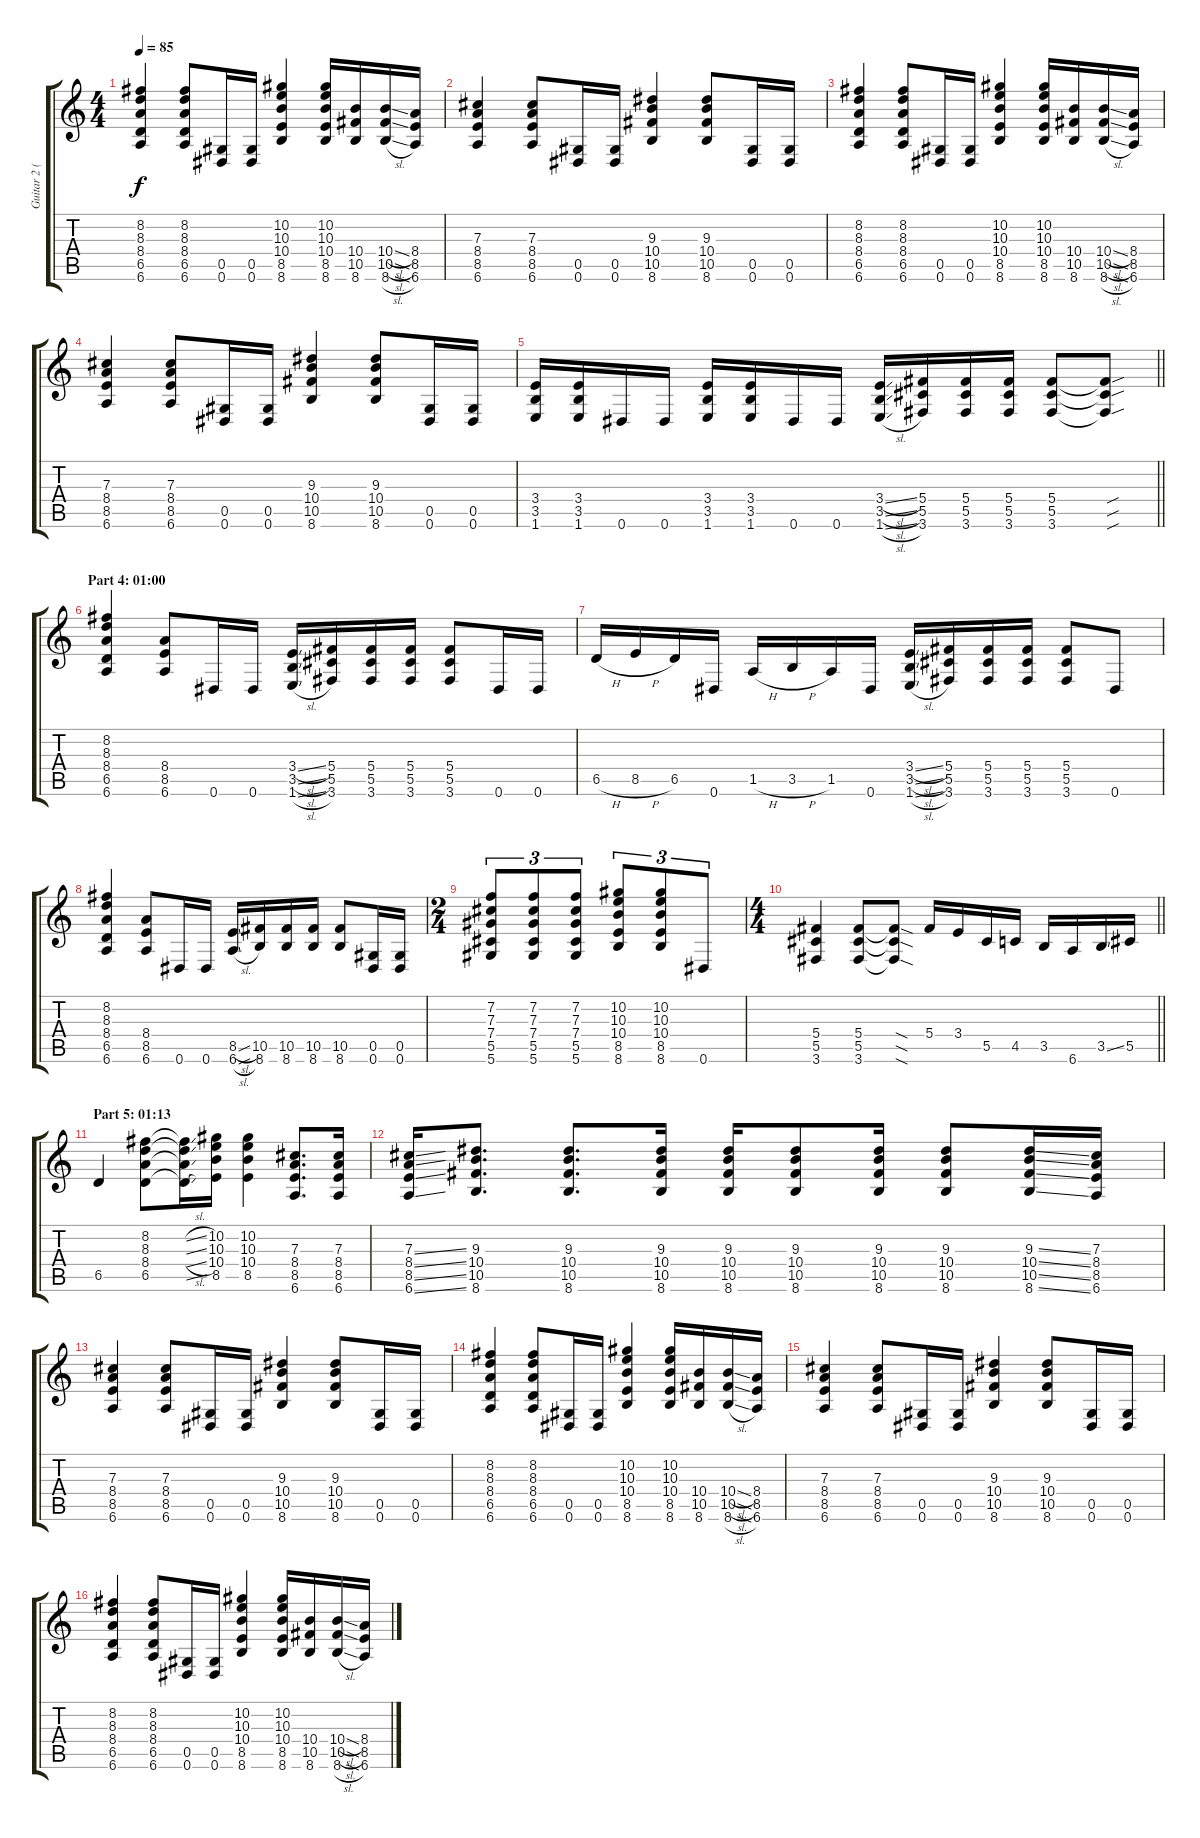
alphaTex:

\track ("Guitar 2 (Distortion)" "Guitar 2 (") {instrument distortionguitar}
\staff {score tabs}
\tuning (Eb4 Bb3 Gb3 Db3 Ab2 Eb2) {hide}
\ts (4 4)
\tempo 85
\clef g2
\ks c
(8.2 8.3 8.4 6.5 6.6).4{dy f} (8.2 8.3 8.4 6.5 6.6).8 (0.5 0.6).16 (0.5 0.6).16 (10.2 10.3 10.4 8.5 8.6).4 (10.2 10.3 10.4 8.5 8.6).16 (10.4 10.5 8.6).16 (10.4{sl} 10.5{sl} 8.6{sl}).16 (8.4 8.5 6.6).16 |
(7.3 8.4 8.5 6.6).4 (7.3 8.4 8.5 6.6).8 (0.5 0.6).16 (0.5 0.6).16 (9.3 10.4 10.5 8.6).4 (9.3 10.4 10.5 8.6).8 (0.5 0.6).16 (0.5 0.6).16 |
(8.2 8.3 8.4 6.5 6.6).4 (8.2 8.3 8.4 6.5 6.6).8 (0.5 0.6).16 (0.5 0.6).16 (10.2 10.3 10.4 8.5 8.6).4 (10.2 10.3 10.4 8.5 8.6).16 (10.4 10.5 8.6).16 (10.4{sl} 10.5{sl} 8.6{sl}).16 (8.4 8.5 6.6).16 |
(7.3 8.4 8.5 6.6).4 (7.3 8.4 8.5 6.6).8 (0.5 0.6).16 (0.5 0.6).16 (9.3 10.4 10.5 8.6).4 (9.3 10.4 10.5 8.6).8 (0.5 0.6).16 (0.5 0.6).16 |
\barLineRight lightlight
(3.4 3.5 1.6).16 (3.4 3.5 1.6).16 0.6.16 0.6.16 (3.4 3.5 1.6).16 (3.4 3.5 1.6).16 0.6.16 0.6.16 (3.4{sl} 3.5{sl} 1.6{sl}).16 (5.4 5.5 3.6).16 (5.4 5.5 3.6).16 (5.4 5.5 3.6).16 (5.4 5.5 3.6).8 (5.4{sou t} 5.5{sou t} 3.6{sou t}).8 |
\section ("" "Part 4: 01:00")
(8.2 8.3 8.4 6.5 6.6).4 (8.4 8.5 6.6).8 0.6.16 0.6.16 (3.4{sl} 3.5{sl} 1.6{sl}).16 (5.4 5.5 3.6).16 (5.4 5.5 3.6).16 (5.4 5.5 3.6).16 (5.4 5.5 3.6).8 0.6.16 0.6.16 |
6.5{h}.16 8.5{h}.16 6.5.16 0.6.16 1.5{h}.16 3.5{h}.16 1.5.16 0.6.16 (3.4{sl} 3.5{sl} 1.6{sl}).16 (5.4 5.5 3.6).16 (5.4 5.5 3.6).16 (5.4 5.5 3.6).16 (5.4 5.5 3.6).8 0.6.8 |
(8.2 8.3 8.4 6.5 6.6).4 (8.4 8.5 6.6).8 0.6.16 0.6.16 (8.5{sl} 6.6{sl}).16 (10.5 8.6).16 (10.5 8.6).16 (10.5 8.6).16 (10.5 8.6).8 (0.5 0.6).16 (0.5 0.6).16 |
\ts (2 4)
(7.2 7.3 7.4 5.5 5.6).8{tu (3 2)} (7.2 7.3 7.4 5.5 5.6).8{tu (3 2)} (7.2 7.3 7.4 5.5 5.6).8{tu (3 2)} (10.2 10.3 10.4 8.5 8.6).8{tu (3 2)} (10.2 10.3 10.4 8.5 8.6).8{tu (3 2)} 0.6.8{tu (3 2)} |
\ts (4 4)
\barLineRight lightlight
(5.4 5.5 3.6).4 (5.4 5.5 3.6).8 (5.4{sod t} 5.5{sod t} 3.6{sod t}).8 5.4.16 3.4.16 5.5.16 4.5.16 3.5.16 6.6.16 3.5{ss}.16 5.5.16 |
\section ("" "Part 5: 01:13")
6.5.4 (8.2 8.3 8.4 6.5).8 (8.2{sl t} 8.3{sl t} 8.4{sl t} 6.5{sl t}).16 (10.2 10.3 10.4 8.5).16 (10.2 10.3 10.4 8.5).4 (7.3 8.4 8.5 6.6).8{d} (7.3 8.4 8.5 6.6).16 |
(7.3{ss} 8.4{ss} 8.5{ss} 6.6{ss}).16 (9.3 10.4 10.5 8.6).8{d} (9.3 10.4 10.5 8.6).8{d} (9.3 10.4 10.5 8.6).16 (9.3 10.4 10.5 8.6).16 (9.3 10.4 10.5 8.6).8 (9.3 10.4 10.5 8.6).16 (9.3 10.4 10.5 8.6).8 (9.3{ss} 10.4{ss} 10.5{ss} 8.6{ss}).16 (7.3 8.4 8.5 6.6).16 |
(7.3 8.4 8.5 6.6).4 (7.3 8.4 8.5 6.6).8 (0.5 0.6).16 (0.5 0.6).16 (9.3 10.4 10.5 8.6).4 (9.3 10.4 10.5 8.6).8 (0.5 0.6).16 (0.5 0.6).16 |
(8.2 8.3 8.4 6.5 6.6).4 (8.2 8.3 8.4 6.5 6.6).8 (0.5 0.6).16 (0.5 0.6).16 (10.2 10.3 10.4 8.5 8.6).4 (10.2 10.3 10.4 8.5 8.6).16 (10.4 10.5 8.6).16 (10.4{sl} 10.5{sl} 8.6{sl}).16 (8.4 8.5 6.6).16 |
(7.3 8.4 8.5 6.6).4 (7.3 8.4 8.5 6.6).8 (0.5 0.6).16 (0.5 0.6).16 (9.3 10.4 10.5 8.6).4 (9.3 10.4 10.5 8.6).8 (0.5 0.6).16 (0.5 0.6).16 |
(8.2 8.3 8.4 6.5 6.6).4 (8.2 8.3 8.4 6.5 6.6).8 (0.5 0.6).16 (0.5 0.6).16 (10.2 10.3 10.4 8.5 8.6).4 (10.2 10.3 10.4 8.5 8.6).16 (10.4 10.5 8.6).16 (10.4{sl} 10.5{sl} 8.6{sl}).16 (8.4 8.5 6.6).16
